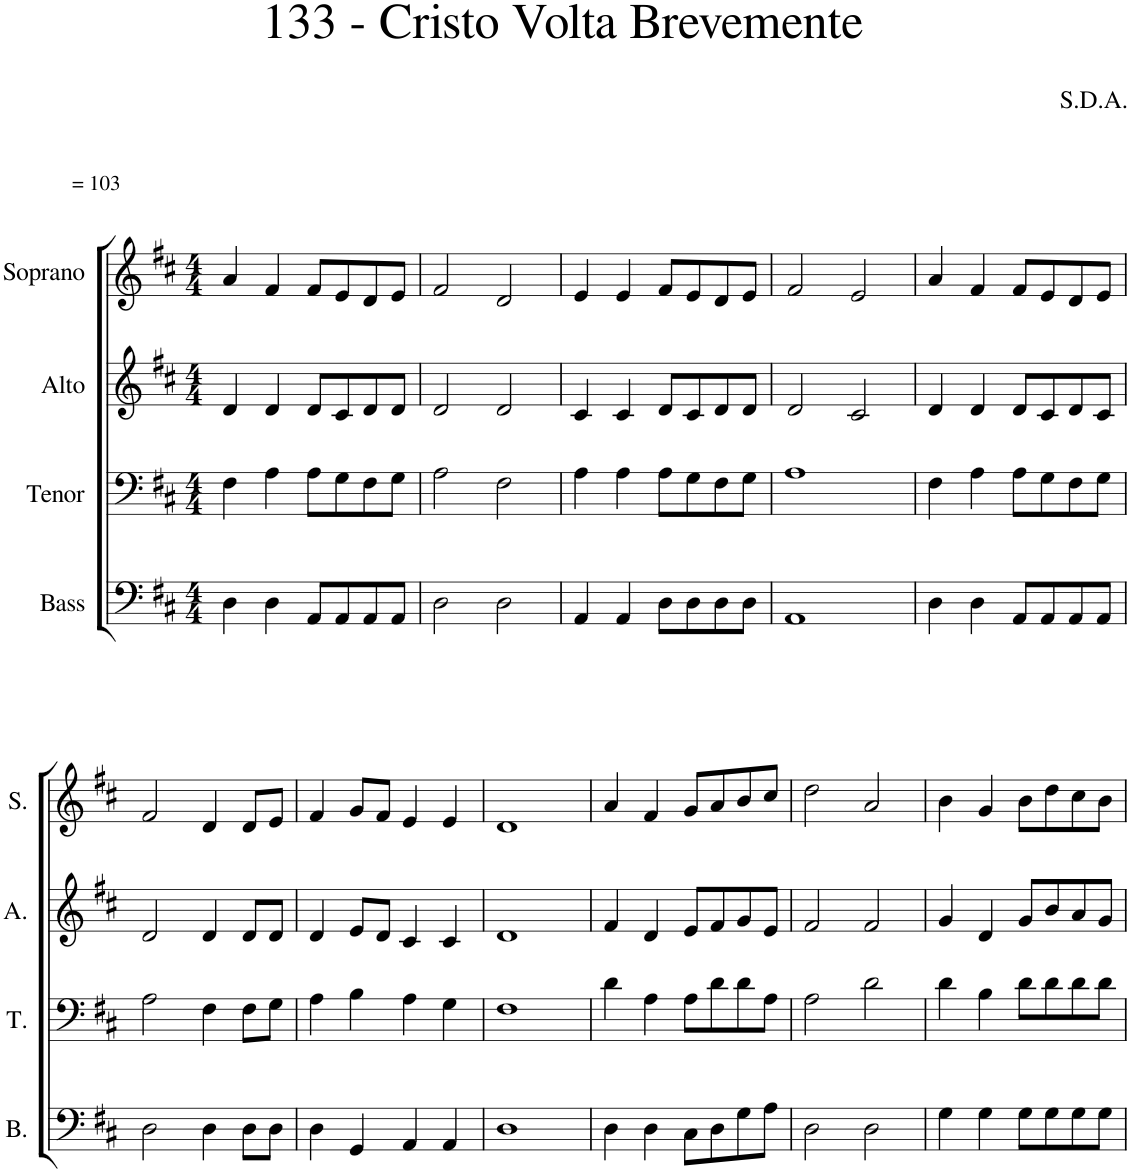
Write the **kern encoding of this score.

**kern	**kern	**kern	**kern
*part4	*part3	*part2	*part1
*staff4	*staff3	*staff2	*staff1
*I"Bass	*I"Tenor	*I"Alto	*I"Soprano
*I'B.	*I'T.	*I'A.	*I'S.
*clefF4	*clefF4	*clefG2	*clefG2
*k[f#c#]	*k[f#c#]	*k[f#c#]	*k[f#c#]
*M4/4	*M4/4	*M4/4	*M4/4
=1	=1	=1	=1
!	!	!	!LO:TX:a:t== 103
4D\	4F#\	4d/	4a/
4D\	4A\	4d/	4f#/
8AA/L	8A\L	8d/L	8f#/L
8AA/	8G\	8c#/	8e/
8AA/	8F#\	8d/	8d/
8AA/J	8G\J	8d/J	8e/J
=2	=2	=2	=2
2D\	2A\	2d/	2f#/
2D\	2F#\	2d/	2d/
=3	=3	=3	=3
4AA/	4A\	4c#/	4e/
4AA/	4A\	4c#/	4e/
8D\L	8A\L	8d/L	8f#/L
8D\	8G\	8c#/	8e/
8D\	8F#\	8d/	8d/
8D\J	8G\J	8d/J	8e/J
=4	=4	=4	=4
1AA	1A	2d/	2f#/
.	.	2c#/	2e/
=5	=5	=5	=5
4D\	4F#\	4d/	4a/
4D\	4A\	4d/	4f#/
8AA/L	8A\L	8d/L	8f#/L
8AA/	8G\	8c#/	8e/
8AA/	8F#\	8d/	8d/
8AA/J	8G\J	8c#/J	8e/J
!!LO:LB:g=z
=6	=6	=6	=6
2D\	2A\	2d/	2f#/
4D\	4F#\	4d/	4d/
8D\L	8F#\L	8d/L	8d/L
8D\J	8G\J	8d/J	8e/J
=7	=7	=7	=7
4D\	4A\	4d/	4f#/
4GG/	4B\	8e/L	8g/L
.	.	8d/J	8f#/J
4AA/	4A\	4c#/	4e/
4AA/	4G\	4c#/	4e/
=8	=8	=8	=8
1D	1F#	1d	1d
=9	=9	=9	=9
4D\	4d\	4f#/	4a/
4D\	4A\	4d/	4f#/
8C#\L	8A\L	8e/L	8g/L
8D\	8d\	8f#/	8a/
8G\	8d\	8g/	8b/
8A\J	8A\J	8e/J	8cc#/J
=10	=10	=10	=10
2D\	2A\	2f#/	2dd\
2D\	2d\	2f#/	2a/
=11	=11	=11	=11
4G\	4d\	4g/	4b\
4G\	4B\	4d/	4g/
8G\L	8d\L	8g/L	8b\L
8G\	8d\	8b/	8dd\
8G\	8d\	8a/	8cc#\
8G\J	8d\J	8g/J	8b\J
=	=	=	=
*-	*-	*-	*-
